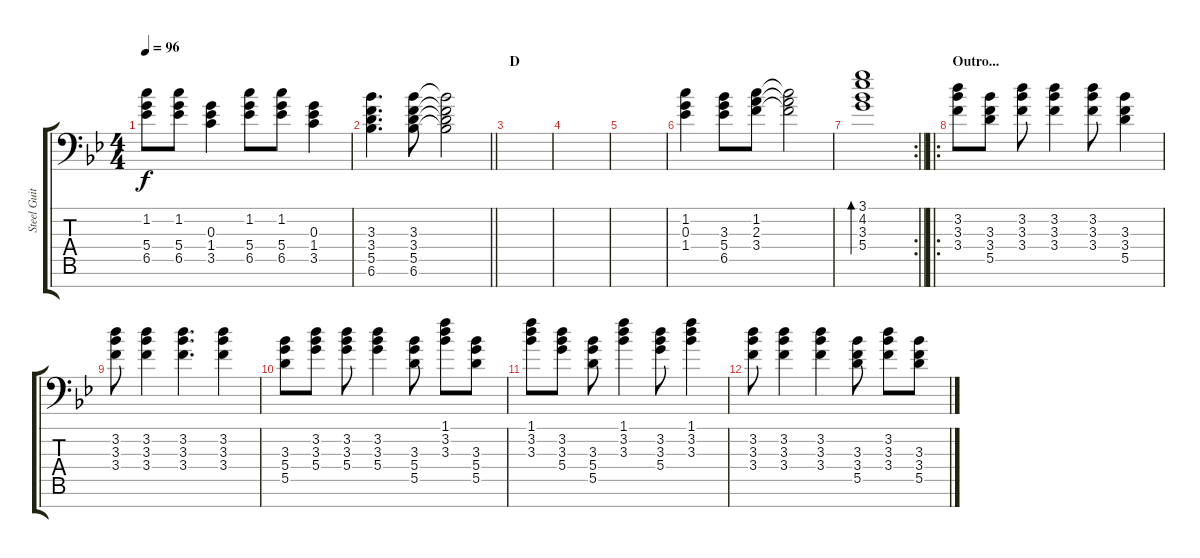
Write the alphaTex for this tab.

\track ("Steel Guitar" "Steel Guit") {instrument acousticguitarsteel}
\staff {score tabs}
\tuning (E4 B3 G3 D3 A2 E2 C-1) {hide}
\ts (4 4)
\tempo 96
\clef f4
\ks bb
(1.2 5.4 6.5).8{dy f} (1.2 5.4 6.5).8 (0.3 1.4 3.5).4 (1.2 5.4 6.5).8 (1.2 5.4 6.5).8 (0.3 1.4 3.5).4 |
\barLineRight lightlight
(3.3 3.4 5.5 6.6).4{d} (3.3 3.4 5.5 6.6).8 (3.3{t} 3.4{t} 5.5{t} 6.6{t}).2 |
\section ("" "D")
|
|
|
(1.2 0.3 1.4).4 (3.3 5.4 6.5).8 (1.2 2.3 3.4).8 (1.2{t} 2.3{t} 3.4{t}).2 |
\rc 2
\barLineRight lightlight
(3.1 4.2 3.3 5.4).1{bd 60} |
\ro
\section ("" "Outro...")
(3.2 3.3 3.4).8 (3.3 3.4 5.5).8 (3.2 3.3 3.4).8 (3.2 3.3 3.4).4 (3.2 3.3 3.4).8 (3.3 3.4 5.5).4 |
(3.2 3.3 3.4).8 (3.2 3.3 3.4).4 (3.2 3.3 3.4).4{d} (3.2 3.3 3.4).4 |
(3.3 5.4 5.5).8 (3.2 3.3 5.4).8 (3.2 3.3 5.4).8 (3.2 3.3 5.4).4 (3.3 5.4 5.5).8 (1.1 3.2 3.3).8 (3.3 5.4 5.5).8 |
(1.1 3.2 3.3).8 (3.2 3.3 5.4).8 (3.3 5.4 5.5).8 (1.1 3.2 3.3).4 (3.2 3.3 5.4).8 (1.1 3.2 3.3).4 |
(3.2 3.3 3.4).8 (3.2 3.3 3.4).4 (3.2 3.3 3.4).4 (3.3 3.4 5.5).8 (3.2 3.3 3.4).8 (3.3 3.4 5.5).8
